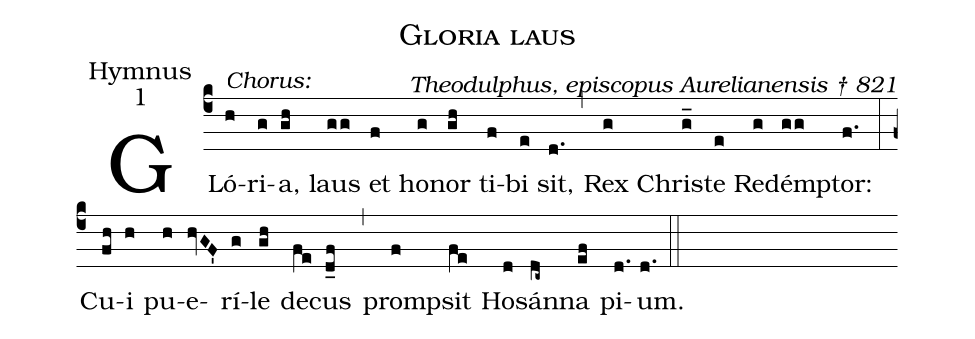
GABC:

name:Gloria laus;
office-part:Hymnus;
mode:1;
commentary:Theodulphus, episcopus Aurelianensis † 821;
%%
(c4) <alt>Chorus:</alt>GLó(h)ri(g)a,(gh) laus(gg) et(f) ho(g)nor(gh) ti(f)bi(e) sit,(d.) (,) Rex(g) Chris(g_)te(e) Red(g)émp(gg)tor:(f.) (:)
Cu(fh)i(h) pu(h)e(hvGF')rí(g)le(gh) de(fe)cus(d_f) (,) promp(f)sit(fe) Ho(d)sán(dc~)na(ef) pi(d.)um.(d.) (::)
